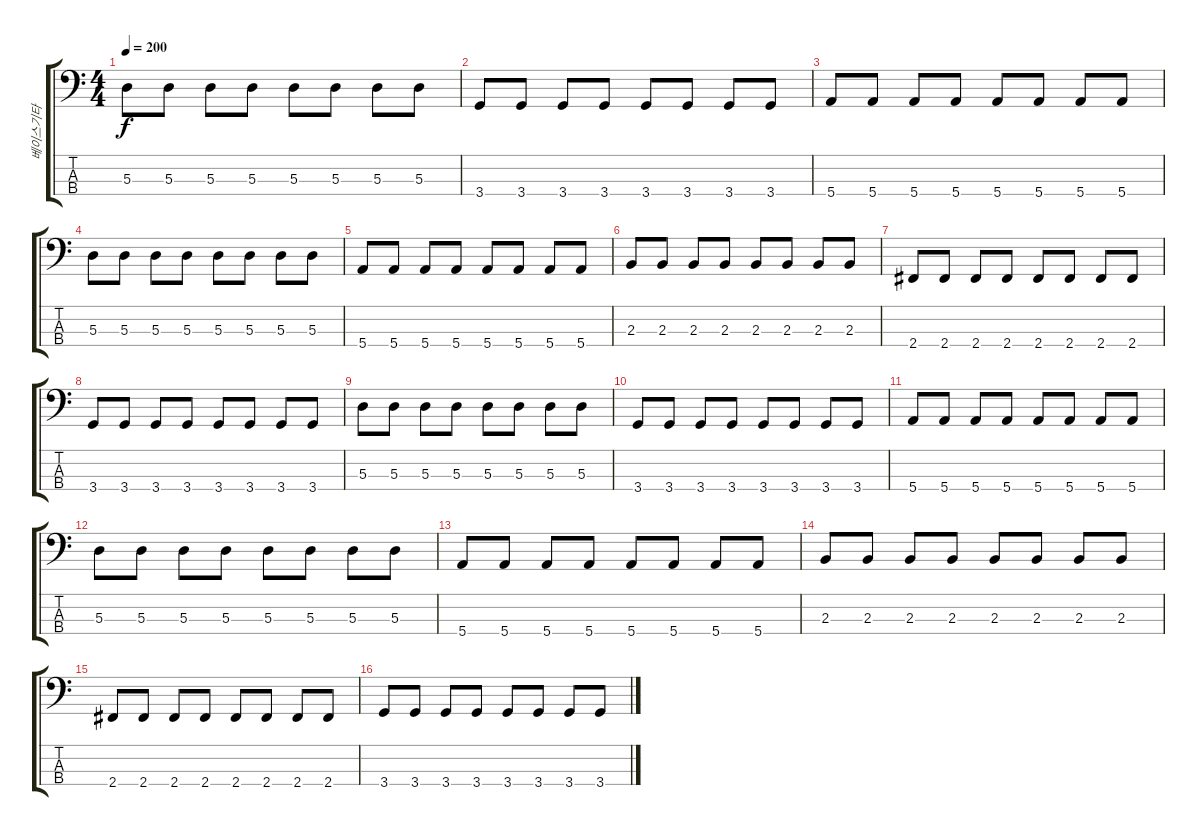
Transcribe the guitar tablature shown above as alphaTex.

\track ("베이스기타" "베이스기타") {instrument electricbassfinger}
\staff {score tabs}
\tuning (G2 D2 A1 E1) {hide}
\ts (4 4)
\tempo 200
\clef f4
\ks c
5.3.8{dy f} 5.3.8 5.3.8 5.3.8 5.3.8 5.3.8 5.3.8 5.3.8 |
3.4.8 3.4.8 3.4.8 3.4.8 3.4.8 3.4.8 3.4.8 3.4.8 |
5.4.8 5.4.8 5.4.8 5.4.8 5.4.8 5.4.8 5.4.8 5.4.8 |
5.3.8 5.3.8 5.3.8 5.3.8 5.3.8 5.3.8 5.3.8 5.3.8 |
5.4.8 5.4.8 5.4.8 5.4.8 5.4.8 5.4.8 5.4.8 5.4.8 |
2.3.8 2.3.8 2.3.8 2.3.8 2.3.8 2.3.8 2.3.8 2.3.8 |
2.4.8 2.4.8 2.4.8 2.4.8 2.4.8 2.4.8 2.4.8 2.4.8 |
3.4.8 3.4.8 3.4.8 3.4.8 3.4.8 3.4.8 3.4.8 3.4.8 |
5.3.8 5.3.8 5.3.8 5.3.8 5.3.8 5.3.8 5.3.8 5.3.8 |
3.4.8 3.4.8 3.4.8 3.4.8 3.4.8 3.4.8 3.4.8 3.4.8 |
5.4.8 5.4.8 5.4.8 5.4.8 5.4.8 5.4.8 5.4.8 5.4.8 |
5.3.8 5.3.8 5.3.8 5.3.8 5.3.8 5.3.8 5.3.8 5.3.8 |
5.4.8 5.4.8 5.4.8 5.4.8 5.4.8 5.4.8 5.4.8 5.4.8 |
2.3.8 2.3.8 2.3.8 2.3.8 2.3.8 2.3.8 2.3.8 2.3.8 |
2.4.8 2.4.8 2.4.8 2.4.8 2.4.8 2.4.8 2.4.8 2.4.8 |
3.4.8 3.4.8 3.4.8 3.4.8 3.4.8 3.4.8 3.4.8 3.4.8
